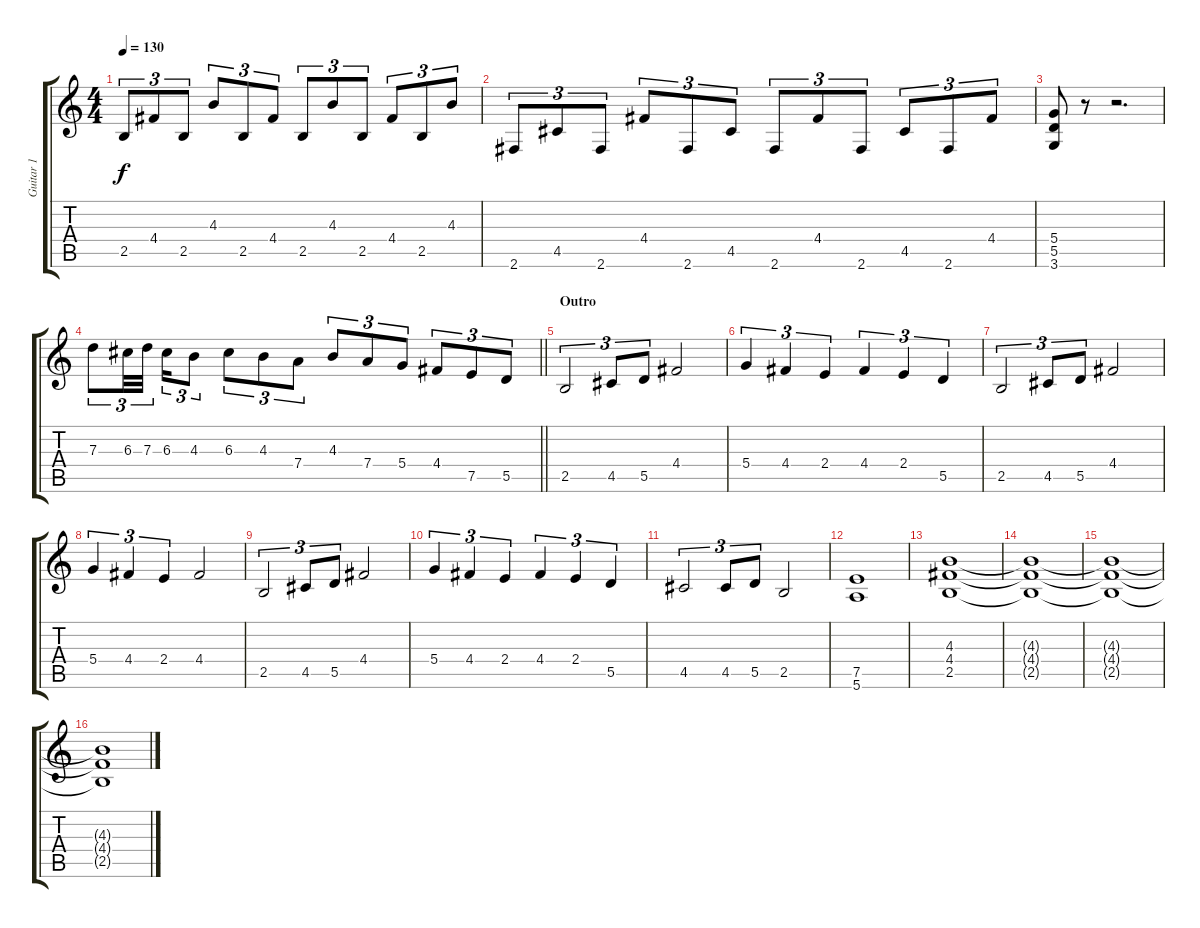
\track ("Guitar 1" "Guitar 1") {instrument distortionguitar}
\staff {score tabs}
\tuning (E4 B3 G3 D3 A2 E2) {hide}
\ts (4 4)
\tempo 130
\clef g2
\ks c
2.5.8{tu (3 2) dy f instrument distortionguitar} 4.4.8{tu (3 2)} 2.5.8{tu (3 2)} 4.3.8{tu (3 2)} 2.5.8{tu (3 2)} 4.4.8{tu (3 2)} 2.5.8{tu (3 2)} 4.3.8{tu (3 2)} 2.5.8{tu (3 2)} 4.4.8{tu (3 2)} 2.5.8{tu (3 2)} 4.3.8{tu (3 2)} |
2.6.8{tu (3 2)} 4.5.8{tu (3 2)} 2.6.8{tu (3 2)} 4.4.8{tu (3 2)} 2.6.8{tu (3 2)} 4.5.8{tu (3 2)} 2.6.8{tu (3 2)} 4.4.8{tu (3 2)} 2.6.8{tu (3 2)} 4.5.8{tu (3 2)} 2.6.8{tu (3 2)} 4.4.8{tu (3 2)} |
(5.4 5.5 3.6).8 r.8 r.2{d} |
\barLineRight lightlight
7.3.8{tu (3 2)} 6.3.32{tu (3 2)} 7.3.32{tu (3 2) beam splitsecondary} 6.3.16{tu (3 2)} 4.3.8{tu (3 2)} 6.3.8{tu (3 2)} 4.3.8{tu (3 2)} 7.4.8{tu (3 2)} 4.3.8{tu (3 2)} 7.4.8{tu (3 2)} 5.4.8{tu (3 2)} 4.4.8{tu (3 2)} 7.5.8{tu (3 2)} 5.5.8{tu (3 2)} |
\section ("" "Outro")
2.5.2{tu (3 2)} 4.5.8{tu (3 2)} 5.5.8{tu (3 2)} 4.4.2 |
5.4.4{tu (3 2)} 4.4.4{tu (3 2)} 2.4.4{tu (3 2)} 4.4.4{tu (3 2)} 2.4.4{tu (3 2)} 5.5.4{tu (3 2)} |
2.5.2{tu (3 2)} 4.5.8{tu (3 2)} 5.5.8{tu (3 2)} 4.4.2 |
5.4.4{tu (3 2)} 4.4.4{tu (3 2)} 2.4.4{tu (3 2)} 4.4.2 |
2.5.2{tu (3 2)} 4.5.8{tu (3 2)} 5.5.8{tu (3 2)} 4.4.2 |
5.4.4{tu (3 2)} 4.4.4{tu (3 2)} 2.4.4{tu (3 2)} 4.4.4{tu (3 2)} 2.4.4{tu (3 2)} 5.5.4{tu (3 2)} |
4.5.2{tu (3 2)} 4.5.8{tu (3 2)} 5.5.8{tu (3 2)} 2.5.2 |
(7.5 5.6).1 |
(4.3 4.4 2.5).1 |
(4.3{t} 4.4{t} 2.5{t}).1 |
(4.3{t} 4.4{t} 2.5{t}).1{volume 0} |
(4.3{t} 4.4{t} 2.5{t}).1
